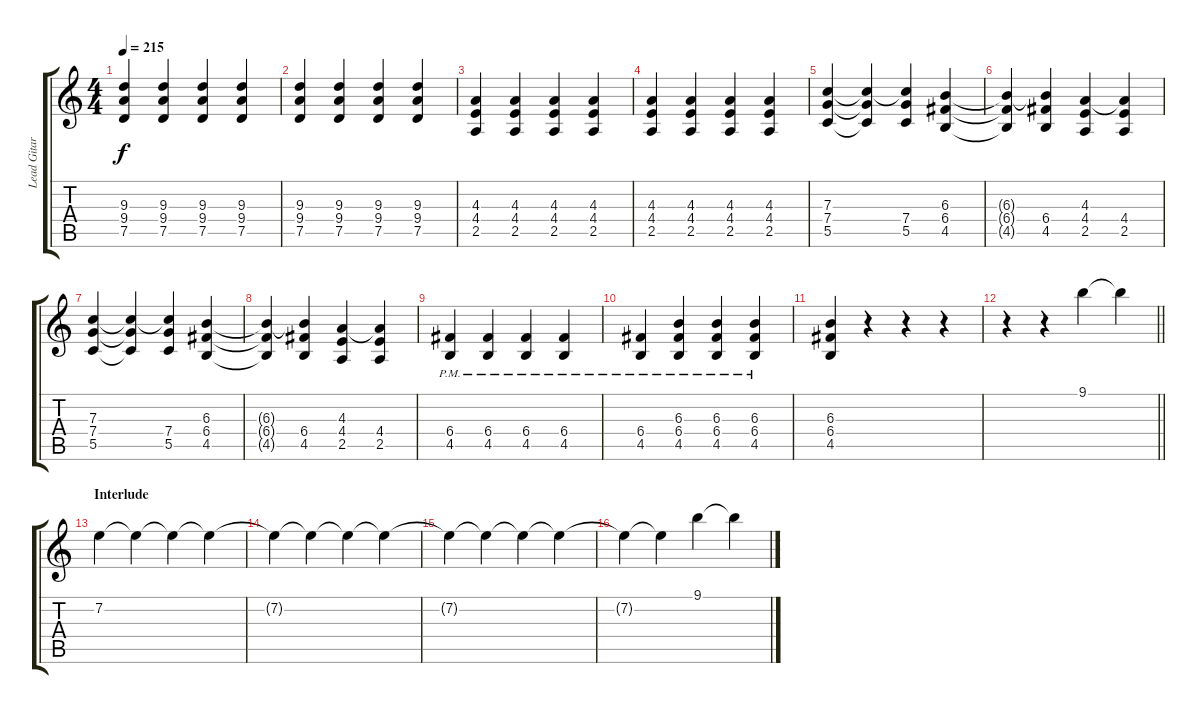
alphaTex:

\track ("Lead Gitarre" "Lead Gitar") {instrument overdrivenguitar}
\staff {score tabs}
\tuning (D4 A3 F3 C3 G2 C2) {hide}
\ts (4 4)
\tempo 215
\clef g2
\ks c
(9.3 9.4 7.5).4{dy f} (9.3 9.4 7.5).4 (9.3 9.4 7.5).4 (9.3 9.4 7.5).4 |
(9.3 9.4 7.5).4 (9.3 9.4 7.5).4 (9.3 9.4 7.5).4 (9.3 9.4 7.5).4 |
(4.3 4.4 2.5).4 (4.3 4.4 2.5).4 (4.3 4.4 2.5).4 (4.3 4.4 2.5).4 |
(4.3 4.4 2.5).4 (4.3 4.4 2.5).4 (4.3 4.4 2.5).4 (4.3 4.4 2.5).4 |
(7.3 7.4 5.5).4 (7.3{t} 7.4{t} 5.5{t}).4 (7.3{t} 7.4 5.5).4 (6.3 6.4 4.5).4 |
(6.3{t} 6.4{t} 4.5{t}).4 (6.3{t} 6.4 4.5).4 (4.3 4.4 2.5).4 (4.3{t} 4.4 2.5).4 |
(7.3 7.4 5.5).4 (7.3{t} 7.4{t} 5.5{t}).4 (7.3{t} 7.4 5.5).4 (6.3 6.4 4.5).4 |
(6.3{t} 6.4{t} 4.5{t}).4 (6.3{t} 6.4 4.5).4 (4.3 4.4 2.5).4 (4.3{t} 4.4 2.5).4 |
(6.4{pm} 4.5{pm}).4 (6.4{pm} 4.5{pm}).4 (6.4{pm} 4.5{pm}).4 (6.4{pm} 4.5{pm}).4 |
(6.4{pm} 4.5{pm}).4 (6.3{pm} 6.4{pm} 4.5{pm}).4 (6.3{pm} 6.4{pm} 4.5{pm}).4 (6.3{pm} 6.4{pm} 4.5{pm}).4 |
(6.3 6.4 4.5).4 r.4 r.4 r.4 |
\barLineRight lightlight
r.4 r.4 9.1.4 9.1{t}.4 |
\section ("" "Interlude")
7.2.4 7.2{t}.4 7.2{t}.4 7.2{t}.4 |
7.2{t}.4 7.2{t}.4 7.2{t}.4 7.2{t}.4 |
7.2{t}.4 7.2{t}.4 7.2{t}.4 7.2{t}.4 |
7.2{t}.4 7.2{t}.4 9.1.4 9.1{t}.4
